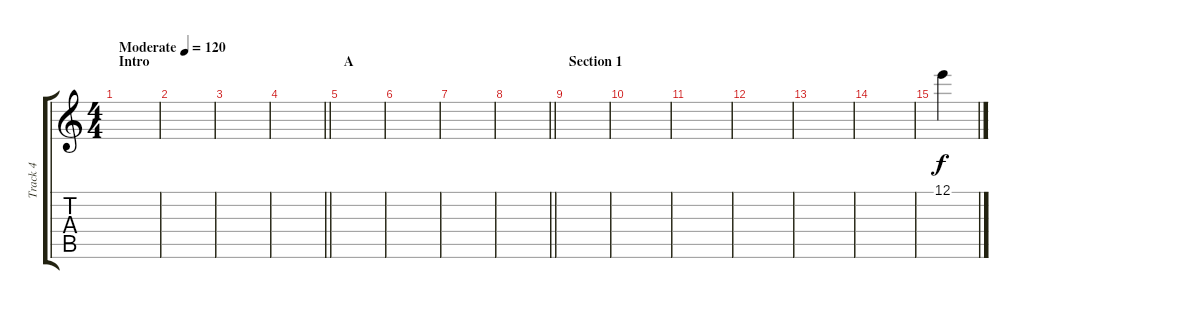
\track ("Track 4" "Track 4") {instrument acousticguitarsteel}
\staff {score tabs}
\tuning (E4 B3 G3 D3 A2 E2) {hide}
\ts (4 4)
\section ("" "Intro")
\tempo (120 "Moderate")
\clef g2
\ks c
|
|
|
\barLineRight lightlight
|
\section ("" "A")
|
|
|
\barLineRight lightlight
|
\section ("" "Section 1")
|
|
|
|
|
|
12.1.4{volume 9 instrument mutedtrumpet}
